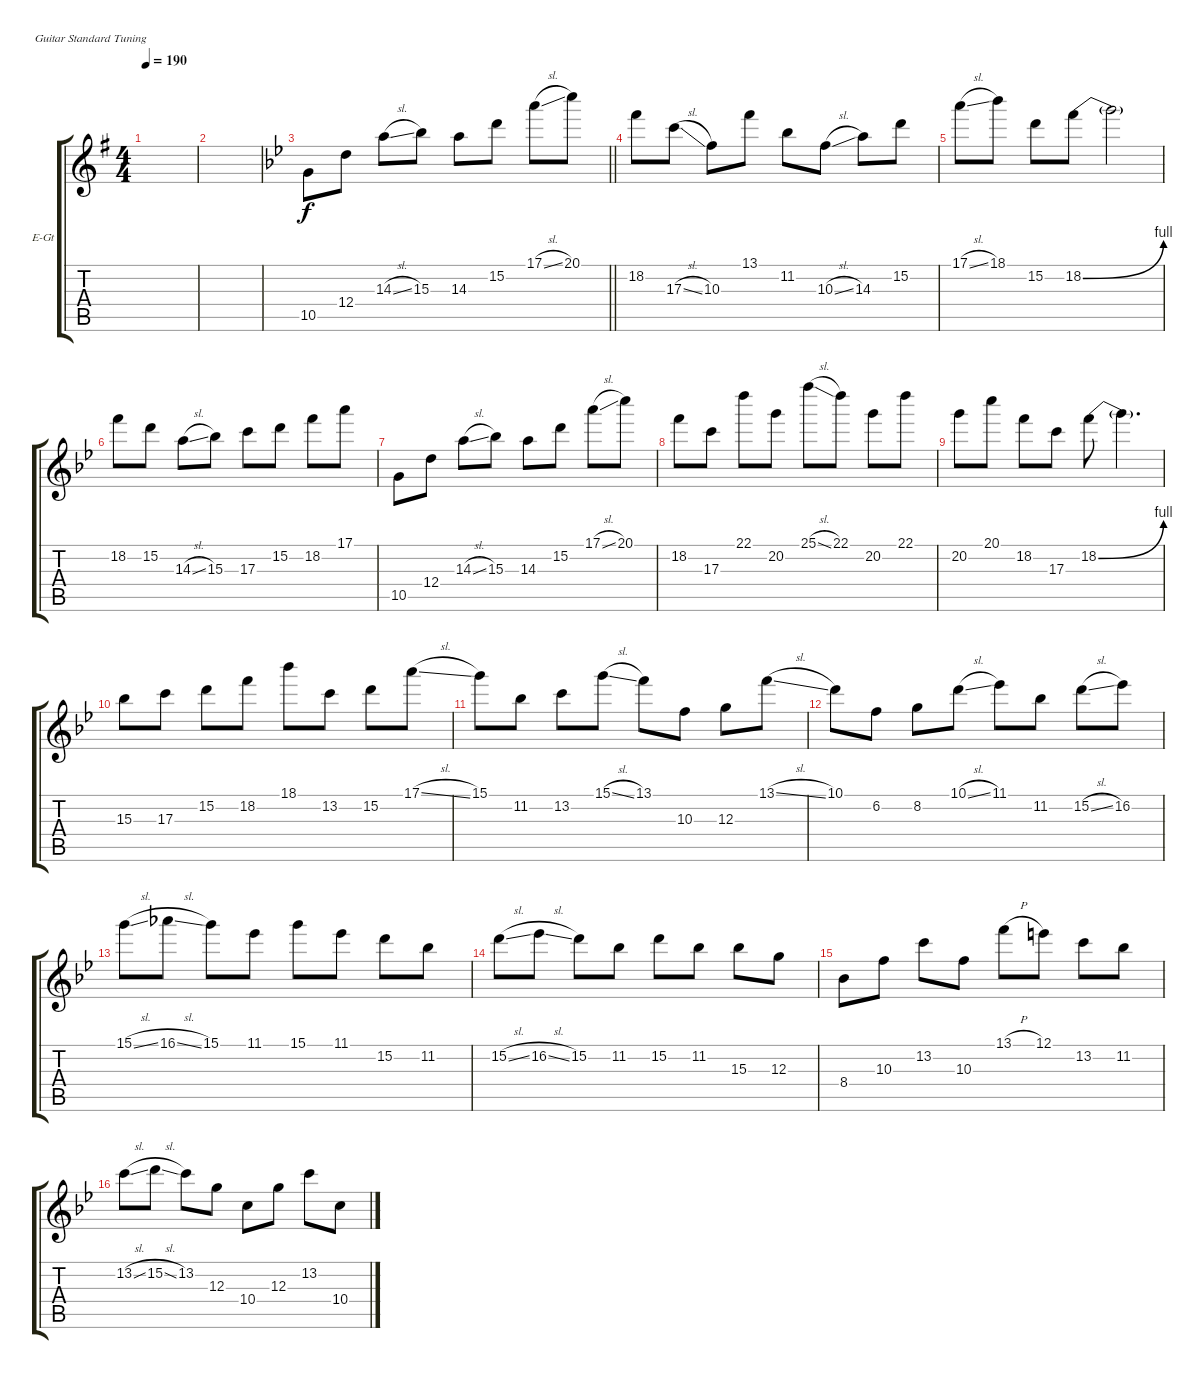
\defaultSystemsLayout 4
\bracketExtendMode groupsimilarinstruments
\firstSystemTrackNameOrientation horizontal
\otherSystemsTrackNameOrientation horizontal
\track ("Guitar Solo" "E-Gt") {instrument distortionguitar}
\staff {score tabs}
\tuning (E4 B3 G3 D3 A2 E2)
\ts (4 4)
\tempo 190
\clef g2
\scale
0.333333
\ks eminor
|
\scale
0.333333 |
\scale
0.333333
\barLineRight lightlight
\ks gminor
10.5.8 12.4.8 14.3{sl}.8 15.3.8 14.3.8 15.2.8 17.1{sl}.8 20.1.8 |
\scale
0.333333 18.2.8 17.3{sl}.8 10.3.8 13.1.8 11.2.8 10.3{sl}.8 14.3.8 15.2.8 |
\scale
0.333333 17.1{sl}.8 18.1.8 15.2.8 18.2{be (bend 0 0 15 4)}.8 18.2{t}.2 |
\scale
0.333333 18.2.8 15.2.8 14.3{sl}.8 15.3.8 17.3.8 15.2.8 18.2.8 17.1.8 |
\scale
0.333333 10.5.8 12.4.8 14.3{sl}.8 15.3.8 14.3.8 15.2.8 17.1{sl}.8 20.1.8 |
\scale
0.333333 18.2.8 17.3.8 22.1.8 20.2.8 25.1{sl}.8 22.1.8 20.2.8 22.1.8 |
\scale
0.333333 20.2.8 20.1.8 18.2.8 17.3.8 18.2{be (bend 0 0 15 4)}.8 18.2{t}.4{d} |
\scale
0.333333 15.3.8 17.3.8 15.2.8 18.2.8 18.1.8 13.2.8 15.2.8 17.1{sl}.8 |
\scale
0.333333 15.1.8 11.2.8 13.2.8 15.1{sl}.8 13.1.8 10.3.8 12.3.8 13.1{sl}.8 |
\scale
0.333333 10.1.8 6.2.8 8.2.8 10.1{sl}.8 11.1.8 11.2.8 15.2{sl}.8 16.2.8 |
\scale
0.333333 15.1{sl}.8 16.1{sl}.8 15.1.8 11.1.8 15.1.8 11.1.8 15.2.8 11.2.8 |
\scale
0.333333 15.2{sl}.8 16.2{sl}.8 15.2.8 11.2.8 15.2.8 11.2.8 15.3.8 12.3.8 |
\scale
0.333333 8.4.8 10.3.8 13.2.8 10.3.8 13.1{h}.8 12.1.8 13.2.8 11.2.8 |
\scale
0.333333 13.2{sl}.8 15.2{sl}.8 13.2.8 12.3.8 10.4.8 12.3.8 13.2.8 10.4{sl}.8
